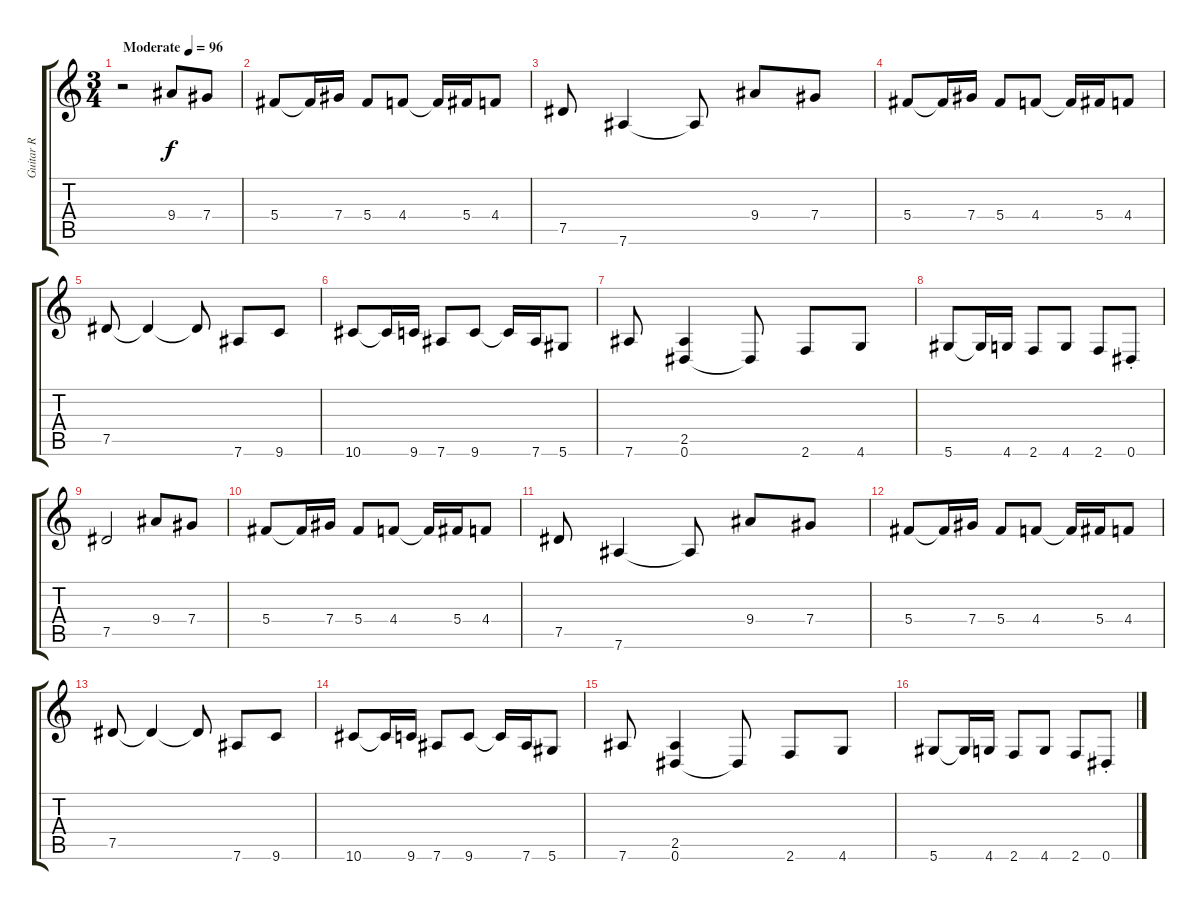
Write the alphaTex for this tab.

\track ("Guitar R" "Guitar R") {instrument distortionguitar}
\staff {score tabs}
\tuning (Eb4 Bb3 Gb3 Db3 Ab2 Eb2) {hide}
\ts (3 4)
\tempo (96 "Moderate")
\clef g2
\ks c
r.2{dy f instrument distortionguitar} 9.4.8 7.4.8 |
5.4.8 5.4{t}.16 7.4.16 5.4.8 4.4.8 4.4{t}.16 5.4.16 4.4.8 |
7.5.8 7.6.4 7.6{t}.8 9.4.8 7.4.8 |
5.4.8 5.4{t}.16 7.4.16 5.4.8 4.4.8 4.4{t}.16 5.4.16 4.4.8 |
7.5.8 7.5{t}.4 7.5{t}.8 7.6.8 9.6.8 |
10.6.8 10.6{t}.16 9.6.16 7.6.8 9.6.8 9.6{t}.16 7.6.16 5.6.8 |
7.6.8 (2.5 0.6).4 0.6{t}.8 2.6.8 4.6.8 |
5.6.8 5.6{t}.16 4.6.16 2.6.8 4.6.8 2.6.8 0.6{st}.8 |
7.5.2 9.4.8 7.4.8 |
5.4.8 5.4{t}.16 7.4.16 5.4.8 4.4.8 4.4{t}.16 5.4.16 4.4.8 |
7.5.8 7.6.4 7.6{t}.8 9.4.8 7.4.8 |
5.4.8 5.4{t}.16 7.4.16 5.4.8 4.4.8 4.4{t}.16 5.4.16 4.4.8 |
7.5.8 7.5{t}.4 7.5{t}.8 7.6.8 9.6.8 |
10.6.8 10.6{t}.16 9.6.16 7.6.8 9.6.8 9.6{t}.16 7.6.16 5.6.8 |
7.6.8 (2.5 0.6).4 0.6{t}.8 2.6.8 4.6.8 |
5.6.8 5.6{t}.16 4.6.16 2.6.8 4.6.8 2.6.8 0.6{st}.8
